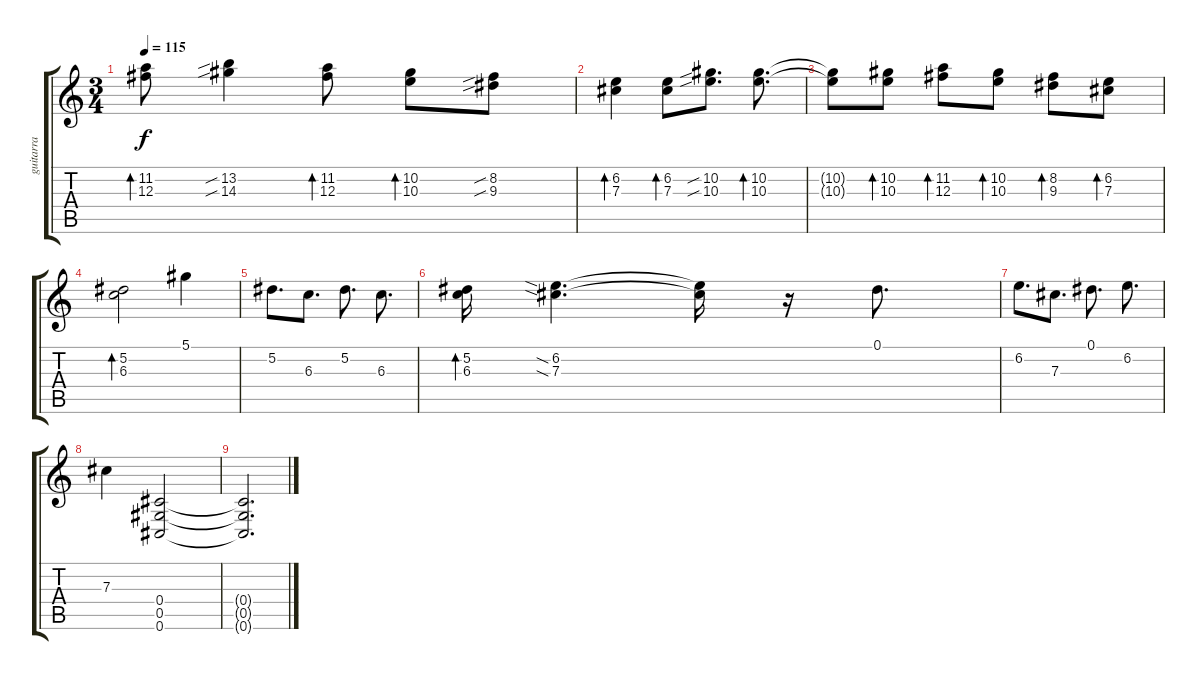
\track ("guitarra" "guitarra") {instrument electricguitarclean}
\staff {score tabs}
\tuning (Eb4 Bb3 Gb3 Db3 Ab2 Db2) {hide}
\ts (3 4)
\tempo 115
\clef g2
\ks c
(11.2 12.3).8{bd 240 dy f} (13.2{sib} 14.3{sib}).4 (11.2 12.3).8{bd 240} (10.2 10.3).8{bd 240} (8.2{sib} 9.3{sib}).8 |
(6.2 7.3).4{bd 240} (6.2 7.3).8{bd 240} (10.2{sib} 10.3{sib}).8{d} (10.2 10.3).8{d bd 240} |
(10.2{t} 10.3{t}).8 (10.2 10.3).8{bd 240} (11.2 12.3).8{bd 240} (10.2 10.3).8{bd 240} (8.2 9.3).8{bd 240} (6.2 7.3).8{bd 240} |
(5.2 6.3).2{bd 240} 5.1.4 |
5.2.8{d} 6.3.8{d} 5.2.8{d} 6.3.8{d} |
(5.2 6.3).16{bd 240} (6.2{sia} 7.3{sia}).4{d} (6.2{t} 7.3{t}).16 r.16 0.1.8{d} |
6.2.8{d} 7.3.8{d} 0.1.8{d} 6.2.8{d} |
7.3.4 (0.4 0.5 0.6).2 |
(0.4{t} 0.5{t} 0.6{t}).2{d}
